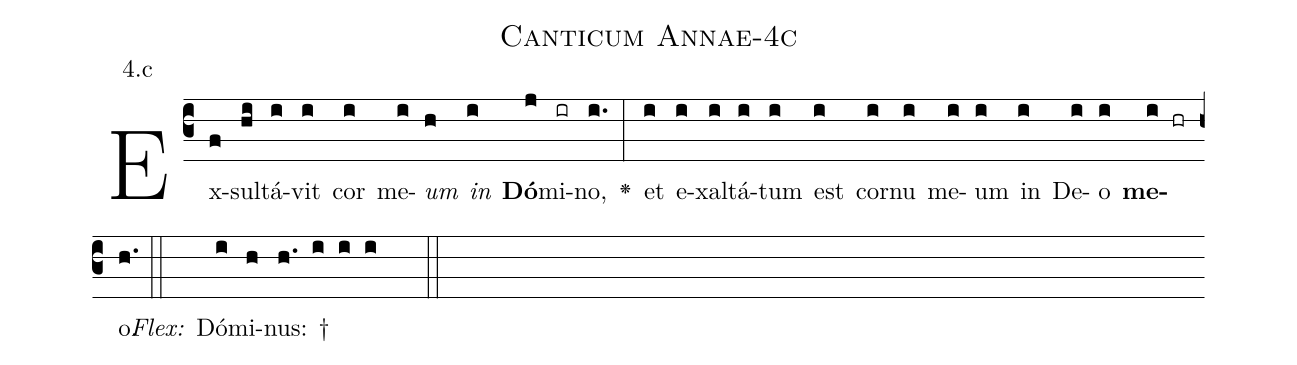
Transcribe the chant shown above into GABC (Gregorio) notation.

name: Canticum Annae-4c;
annotation: 4.c;
%%
(c3)Ex(f)sul(hi)tá(i)vit(i) cor(i) me(i)<i>um</i>(h) <i>in</i>(i) <b>Dó</b>(j)mi(ir)no,(i.) <v>\greheightstar</v>(:) et(i) e(i)xal(i)tá(i)tum(i) est(i) cor(i)nu(i) me(i)um(i) in(i) De(i)o(i) <b>me</b>(i hr)o.(h.) (::)
<i>Flex:</i>()  Dó(i)mi(h)nus: †(h. i i i  ::)

%E(i) u(i) o(i) u(i) a(i) e.(h.) (::)
